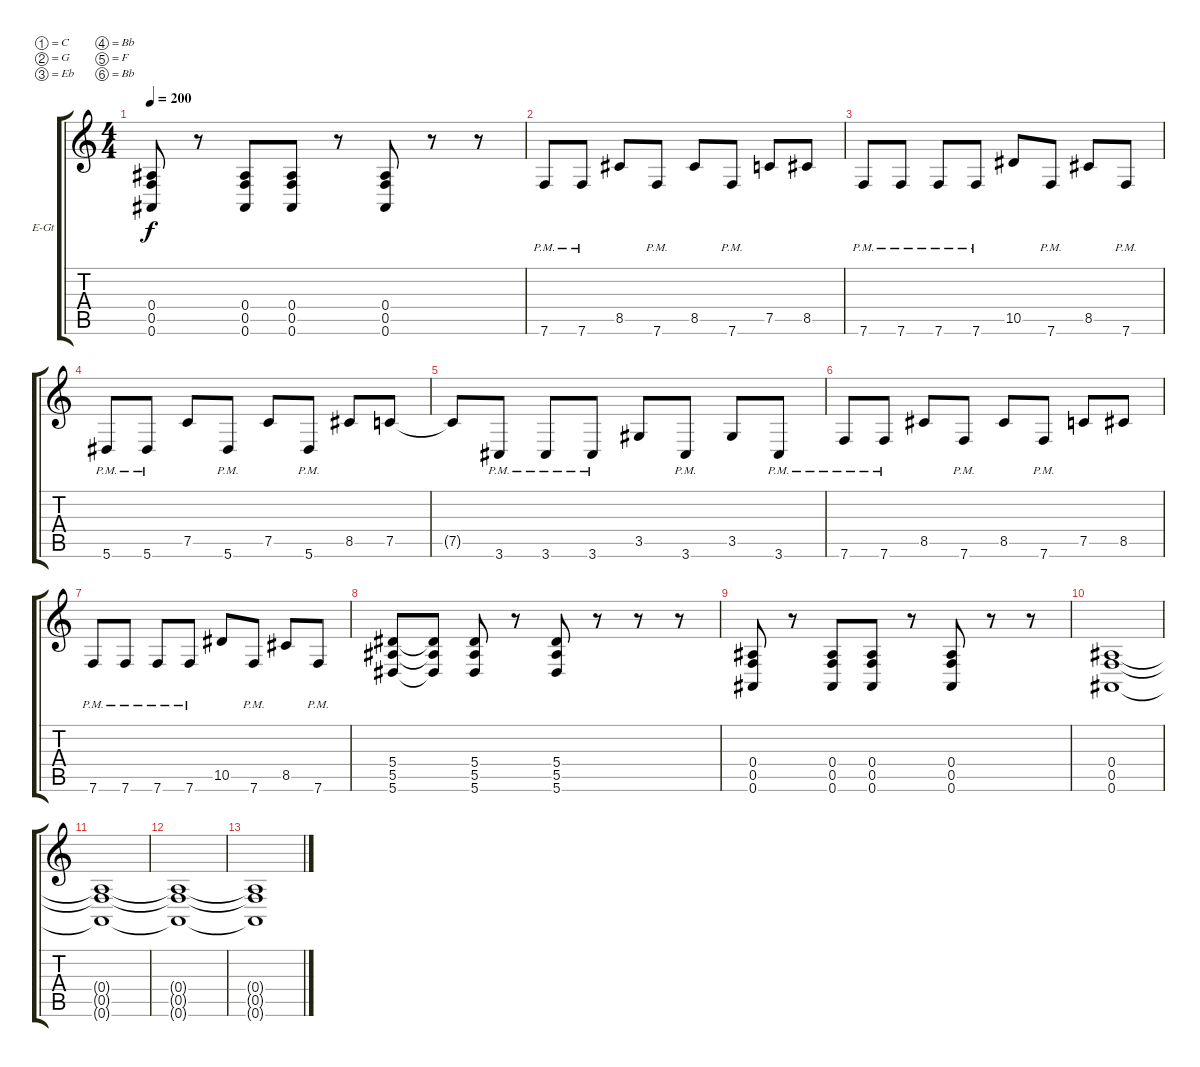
\defaultSystemsLayout 4
\bracketExtendMode groupsimilarinstruments
\firstSystemTrackNameOrientation horizontal
\otherSystemsTrackNameOrientation horizontal
\track ("Electric Guitar R" "E-Gt") {instrument distortionguitar}
\staff {score tabs}
\tuning (C4 G3 Eb3 Bb2 F2 Bb1)
\ts (4 4)
\tempo 200
\clef g2
\scale
0.333333
\ks c
(0.4 0.5 0.6).8{dy f} r.8 (0.4 0.5 0.6).8 (0.4 0.5 0.6).8 r.8 (0.4 0.5 0.6).8 r.8 r.8 |
\scale
0.333333 7.6{pm}.8 7.6{pm}.8 8.5.8 7.6{pm}.8 8.5.8 7.6{pm}.8 7.5.8 8.5.8 |
\scale
0.333333 7.6{pm}.8 7.6{pm}.8 7.6{pm}.8 7.6{pm}.8 10.5.8 7.6{pm}.8 8.5.8 7.6{pm}.8 |
\scale
0.333333 5.6{pm}.8 5.6{pm}.8 7.5.8 5.6{pm}.8 7.5.8 5.6{pm}.8 8.5.8 7.5.8 |
\scale
0.333333 7.5{t}.8 3.6{pm}.8 3.6{pm}.8 3.6{pm}.8 3.5.8 3.6{pm}.8 3.5.8 3.6{pm}.8 |
\scale
0.333333 7.6{pm}.8 7.6{pm}.8 8.5.8 7.6{pm}.8 8.5.8 7.6{pm}.8 7.5.8 8.5.8 |
\scale
0.333333 7.6{pm}.8 7.6{pm}.8 7.6{pm}.8 7.6{pm}.8 10.5.8 7.6{pm}.8 8.5.8 7.6{pm}.8 |
\scale
0.333333 (5.4 5.5 5.6).8 (5.4{t} 5.5{t} 5.6{t}).8 (5.4 5.5 5.6).8 r.8 (5.4 5.5 5.6).8 r.8 r.8 r.8 |
\scale
0.333333 (0.4 0.5 0.6).8 r.8 (0.4 0.5 0.6).8 (0.4 0.5 0.6).8 r.8 (0.4 0.5 0.6).8 r.8 r.8 |
\scale
0.333333 (0.4 0.5 0.6).1 |
\scale
0.333333 (0.4{t} 0.5{t} 0.6{t}).1 |
(0.4{t} 0.5{t} 0.6{t}).1 |
(0.4{t} 0.5{t} 0.6{t}).1
